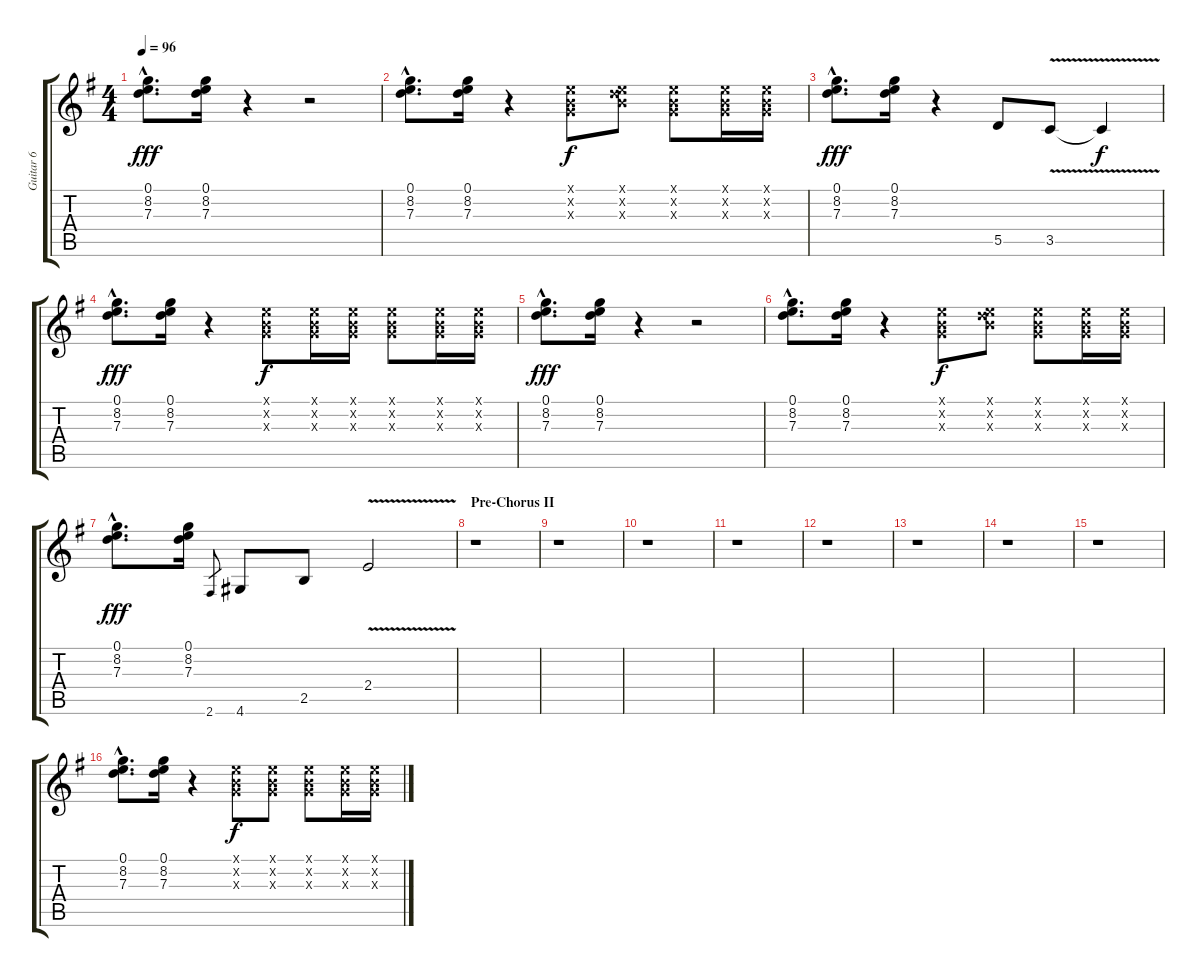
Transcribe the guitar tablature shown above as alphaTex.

\track ("Guitar 6" "Guitar 6") {instrument electricguitarclean}
\staff {score tabs}
\tuning (E4 B3 G3 D3 A2 E2) {hide}
\ts (4 4)
\tempo 96
\clef g2
\ks g
(0.1{hac} 8.2{hac} 7.3{hac}).8{d dy fff} (0.1 8.2 7.3).16 r.4 r.2 |
(0.1{hac} 8.2{hac} 7.3{hac}).8{d} (0.1 8.2 7.3).16 r.4 (0.1{x} 0.2{x} 0.3{x}).8{dy f} (0.1{x} 0.2{x} 7.3{x}).8 (0.1{x} 0.2{x} 0.3{x}).8 (0.1{x} 0.2{x} 0.3{x}).16 (0.1{x} 0.2{x} 0.3{x}).16 |
(0.1{hac} 8.2{hac} 7.3{hac}).8{d dy fff} (0.1 8.2 7.3).16 r.4 5.5.8 3.5{v}.8 3.5{t}.4{dy f} |
(0.1{hac} 8.2{hac} 7.3{hac}).8{d dy fff} (0.1 8.2 7.3).16 r.4 (0.1{x} 0.2{x} 0.3{x}).8{dy f} (0.1{x} 0.2{x} 0.3{x}).16 (0.1{x} 0.2{x} 0.3{x}).16 (0.1{x} 0.2{x} 0.3{x}).8 (0.1{x} 0.2{x} 0.3{x}).16 (0.1{x} 0.2{x} 0.3{x}).16 |
(0.1{hac} 8.2{hac} 7.3{hac}).8{d dy fff} (0.1 8.2 7.3).16 r.4 r.2 |
(0.1{hac} 8.2{hac} 7.3{hac}).8{d} (0.1 8.2 7.3).16 r.4 (0.1{x} 0.2{x} 0.3{x}).8{dy f} (0.1{x} 0.2{x} 7.3{x}).8 (0.1{x} 0.2{x} 0.3{x}).8 (0.1{x} 0.2{x} 0.3{x}).16 (0.1{x} 0.2{x} 0.3{x}).16 |
(0.1{hac} 8.2{hac} 7.3{hac}).8{d dy fff} (0.1 8.2 7.3).16 2.6.8{gr} 4.6.8 2.5.8 2.4{v}.2 |
\section ("" "Pre-Chorus II")
r.1 |
r.1 |
r.1 |
r.1 |
r.1 |
r.1 |
r.1 |
r.1 |
(0.1{hac} 8.2{hac} 7.3{hac}).8{d} (0.1 8.2 7.3).16 r.4 (0.1{x} 0.2{x} 0.3{x}).8{dy f} (0.1{x} 0.2{x} 0.3{x}).8 (0.1{x} 0.2{x} 0.3{x}).8 (0.1{x} 0.2{x} 0.3{x}).16 (0.1{x} 0.2{x} 0.3{x}).16
